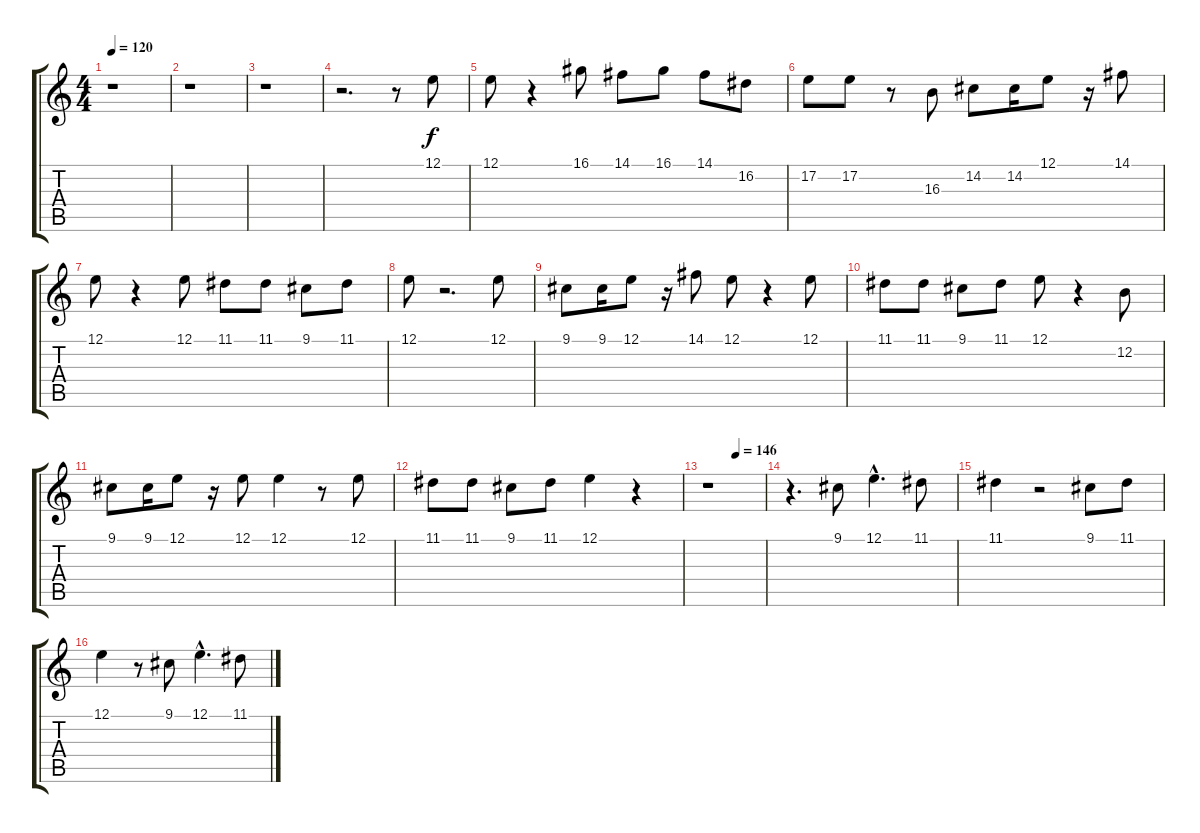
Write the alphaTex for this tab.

\track "" {instrument cello}
\staff {score tabs}
\tuning (E4 B3 G3 D3 A2 E2) {hide}
\ts (4 4)
\tempo 120
\clef g2
\ks c
r.1{dy f} |
r.1 |
r.1 |
r.2{d} r.8 12.1.8 |
12.1.8 r.4 16.1.8 14.1.8 16.1.8 14.1.8 16.2.8 |
17.2.8 17.2.8 r.8 16.3.8 14.2.8 14.2.16 12.1.8 r.16 14.1.8 |
12.1.8 r.4 12.1.8 11.1.8 11.1.8 9.1.8 11.1.8 |
12.1.8 r.2{d} 12.1.8 |
9.1.8 9.1.16 12.1.8 r.16 14.1.8 12.1.8 r.4 12.1.8 |
11.1.8 11.1.8 9.1.8 11.1.8 12.1.8 r.4 12.2.8 |
9.1.8 9.1.16 12.1.8 r.16 12.1.8 12.1.4 r.8 12.1.8 |
11.1.8 11.1.8 9.1.8 11.1.8 12.1.4 r.4 |
\tempo (146 0.5)
r.1 |
r.4{d} 9.1.8 12.1{hac}.4{d} 11.1.8 |
11.1.4 r.2 9.1.8 11.1.8 |
12.1.4 r.8 9.1.8 12.1{hac}.4{d} 11.1.8
